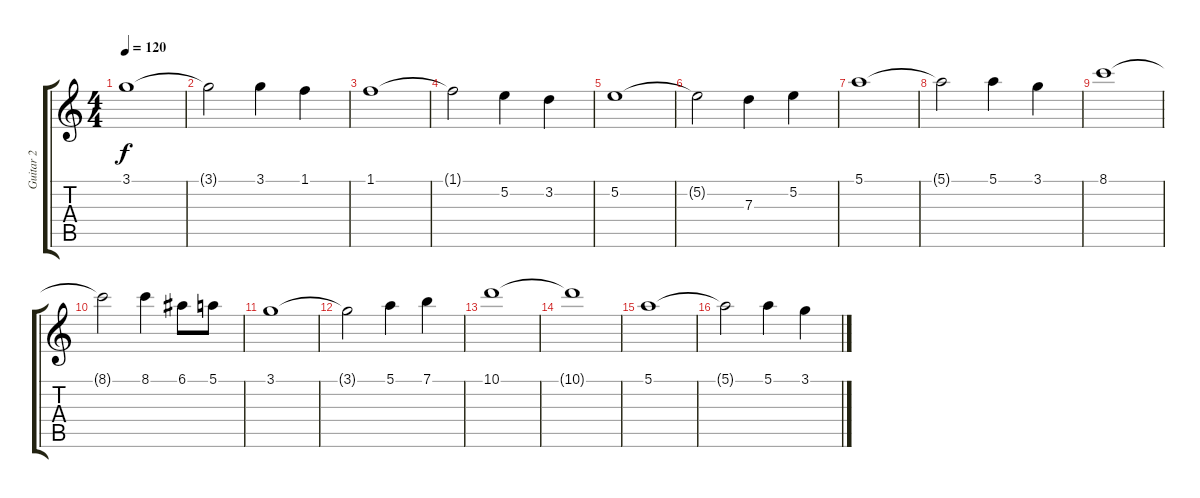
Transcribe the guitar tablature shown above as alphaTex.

\track ("Guitar 2" "Guitar 2") {instrument acousticguitarsteel}
\staff {score tabs}
\tuning (E4 B3 G3 D3 A2 E2) {hide}
\ts (4 4)
\tempo 120
\clef g2
\ks c
3.1.1{dy f} |
3.1{t}.2 3.1.4 1.1.4 |
1.1.1 |
1.1{t}.2 5.2.4 3.2.4 |
5.2.1 |
5.2{t}.2 7.3.4 5.2.4 |
5.1.1 |
5.1{t}.2 5.1.4 3.1.4 |
8.1.1 |
8.1{t}.2 8.1.4 6.1.8 5.1.8 |
3.1.1 |
3.1{t}.2 5.1.4 7.1.4 |
10.1.1 |
10.1{t}.1 |
5.1.1 |
5.1{t}.2 5.1.4 3.1.4
